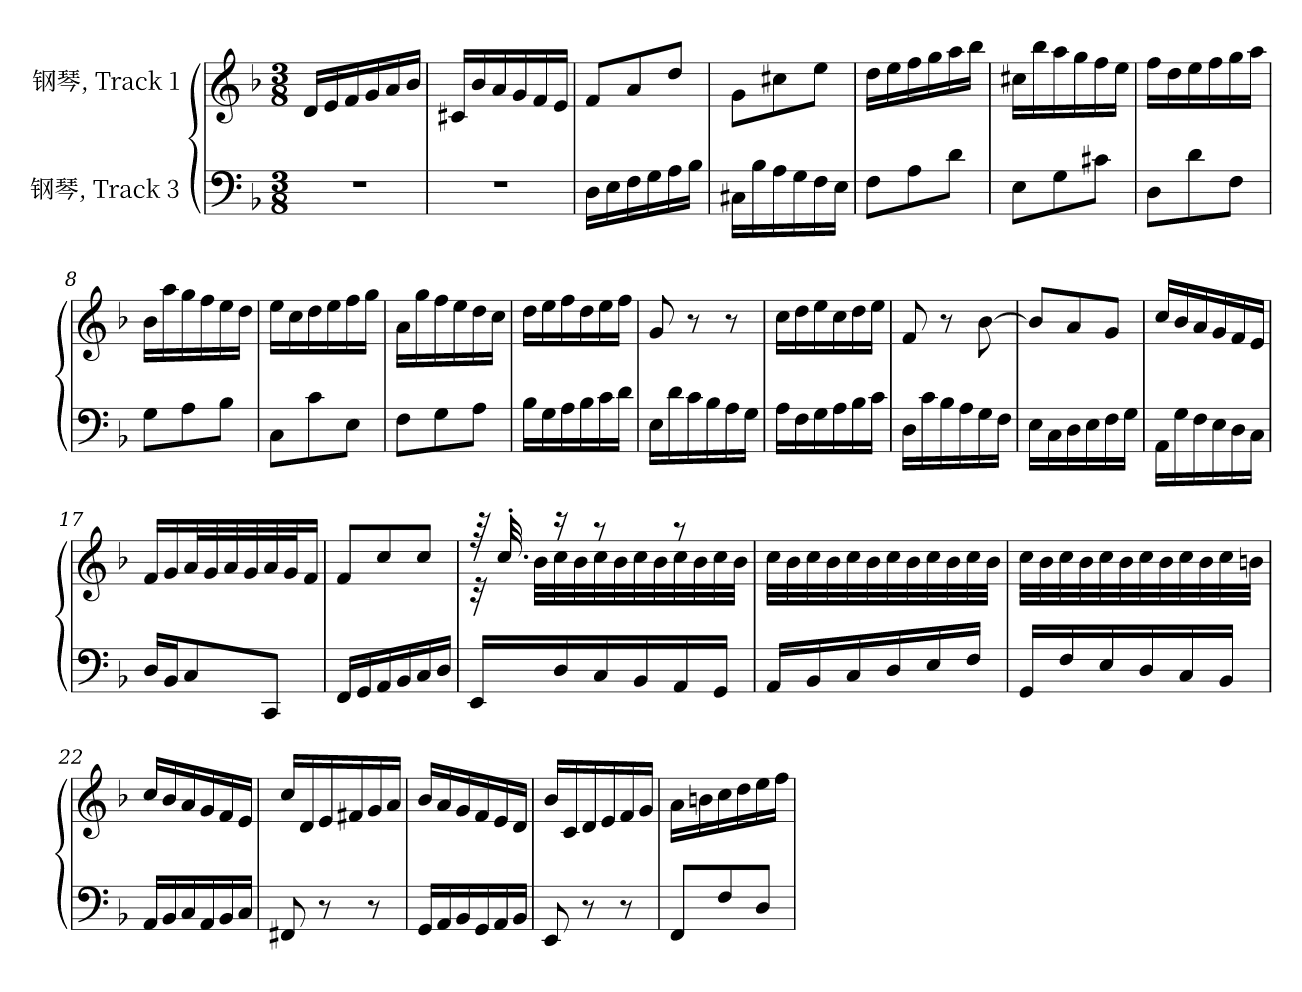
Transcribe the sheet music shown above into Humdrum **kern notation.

**kern	**kern
*part2	*part1
*staff2	*staff1
*I"钢琴, Track 3	*I"钢琴, Track 1
*clefF4	*clefG2
*k[b-]	*k[b-]
*M3/8	*M3/8
*MM76	*MM76
=1	=1
4.r	16d/LL
.	16e/
.	16f/
.	16g/
.	16a/
.	16b-/JJ
=2	=2
4.r	16c#X/LL
.	16b-/
.	16a/
.	16g/
.	16f/
.	16e/JJ
=3	=3
16D\LL	8f/L
16E\	.
16F\	8a/
16G\	.
16A\	8dd/J
16B-\JJ	.
=4	=4
16C#X\LL	8g\L
16B-\	.
16A\	8cc#X\
16G\	.
16F\	8ee\J
16E\JJ	.
=5	=5
8F\L	16dd\LL
.	16ee\
8A\	16ff\
.	16gg\
8d\J	16aa\
.	16bb-\JJ
!!LO:LB:g=z
=6	=6
8E\L	16cc#X\LL
.	16bb-\
8G\	16aa\
.	16gg\
8c#X\J	16ff\
.	16ee\JJ
=7	=7
8D\L	16ff\LL
.	16dd\
8d\	16ee\
.	16ff\
8F\J	16gg\
.	16aa\JJ
=8	=8
8G\L	16b-\LL
.	16aa\
8A\	16gg\
.	16ff\
8B-\J	16ee\
.	16dd\JJ
=9	=9
8C\L	16ee\LL
.	16cc\
8c\	16dd\
.	16ee\
8E\J	16ff\
.	16gg\JJ
=10	=10
8F\L	16a\LL
.	16gg\
8G\	16ff\
.	16ee\
8A\J	16dd\
.	16cc\JJ
=11	=11
16B-\LL	16dd\LL
16G\	16ee\
16A\	16ff\
16B-\	16dd\
16c\	16ee\
16d\JJ	16ff\JJ
!!LO:LB:g=z
=12	=12
16E\LL	8g/
16d\	.
16c\	8r
16B-\	.
16A\	8r
16G\JJ	.
=13	=13
16A\LL	16cc\LL
16F\	16dd\
16G\	16ee\
16A\	16cc\
16B-\	16dd\
16c\JJ	16ee\JJ
=14	=14
16D\LL	8f/
16c\	.
16B-\	8r
16A\	.
16G\	[8b-\
16F\JJ	.
=15	=15
16E\LL	8b-/L]
16C\	.
16D\	8a/
16E\	.
16F\	8g/J
16G\JJ	.
=16	=16
16AA\LL	16cc/LL
16G\	16b-/
16F\	16a/
16E\	16g/
16D\	16f/
16C\JJ	16e/JJ
=17	=17
16D/LL	16f/LL
16BB-/J	16g/
8C/	32a/L
.	32g/
.	32a/
.	32g/
8CC/J	32a/
.	32g/J
.	16f/JJ
!!LO:LB:g=z
=18	=18
16FF/LL	8f/L
16GG/	.
16AA/	8cc/
16BB-/	.
16C/	8cc/J
16D/JJ	.
=19	=19
*	*^
16EE/LL	64r	32r
.	32.cc'/	.
.	.	32b-\LLL
16D/	16r	32cc\
.	.	32b-\
16C/	8r	32cc\
.	.	32b-\
16BB-/	.	32cc\
.	.	32b-\
16AA/	8r	32cc\
.	.	32b-\
16GG/JJ	.	32cc\
.	.	32b-\JJJ
*	*v	*v
=20	=20
16AA/LL	32cc\LLL
.	32b-\
16BB-/	32cc\
.	32b-\
16C/	32cc\
.	32b-\
16D/	32cc\
.	32b-\
16E/	32cc\
.	32b-\
16F/JJ	32cc\
.	32b-\JJJ
!!LO:LB:g=z
=21	=21
16GG/LL	32cc\LLL
.	32b-\
16F/	32cc\
.	32b-\
16E/	32cc\
.	32b-\
16D/	32cc\
.	32b-\
16C/	32cc\
.	32b-\
16BB-/JJ	32cc\
.	32bn\JJJ
=22	=22
16AA/LL	16cc/LL
16BB-/	16b-/
16C/	16a/
16AA/	16g/
16BB-/	16f/
16C/JJ	16e/JJ
=23	=23
8FF#X/	16cc/LL
.	16d/
8r	16e/
.	16f#X/
8r	16g/
.	16a/JJ
=24	=24
16GG/LL	16b-/LL
16AA/	16a/
16BB-/	16g/
16GG/	16f/
16AA/	16e/
16BB-/JJ	16d/JJ
=25	=25
8EE/	16b-/LL
.	16c/
8r	16d/
.	16e/
8r	16f/
.	16g/JJ
!!LO:LB:g=z
=26	=26
8FF/L	16a\LL
.	16bn\
8F/	16cc\
.	16dd\
8D/J	16ee\
.	16ff\JJ
=	=
*-	*-
